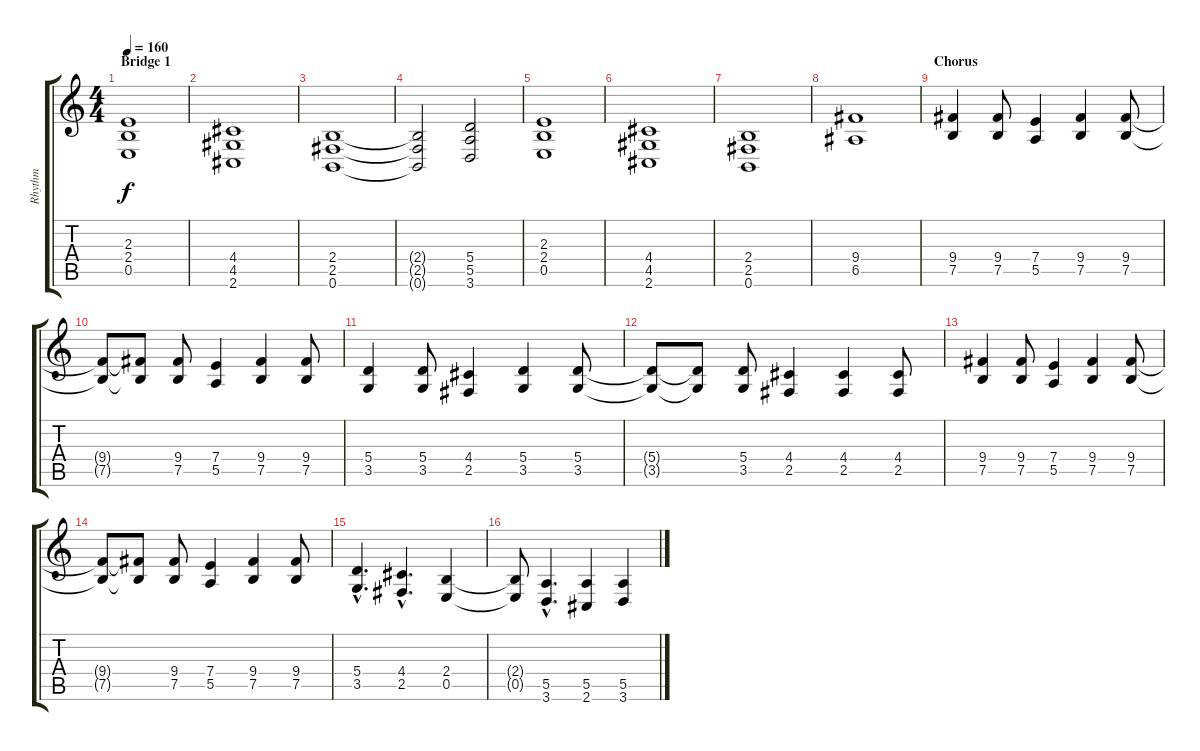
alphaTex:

\track ("Rhythm" "Rhythm") {instrument distortionguitar}
\staff {score tabs}
\tuning (B3 Gb3 D3 A2 E2 B1) {hide}
\ts (4 4)
\section ("" "Bridge 1")
\tempo 160
\clef g2
\ks c
(2.3 2.4 0.5).1{dy f} |
(4.4 4.5 2.6).1 |
(2.4 2.5 0.6).1 |
(2.4{t} 2.5{t} 0.6{t}).2 (5.4 5.5 3.6).2 |
(2.3 2.4 0.5).1 |
(4.4 4.5 2.6).1 |
(2.4 2.5 0.6).1 |
(9.4 6.5).1 |
\section ("" "Chorus")
(9.4 7.5).4 (9.4 7.5).8 (7.4 5.5).4 (9.4 7.5).4 (9.4 7.5).8 |
(9.4{t} 7.5{t}).8 (9.4{t} 7.5{t}).8 (9.4 7.5).8 (7.4 5.5).4 (9.4 7.5).4 (9.4 7.5).8 |
(5.4 3.5).4 (5.4 3.5).8 (4.4 2.5).4 (5.4 3.5).4 (5.4 3.5).8 |
(5.4{t} 3.5{t}).8 (5.4{t} 3.5{t}).8 (5.4 3.5).8 (4.4 2.5).4 (4.4 2.5).4 (4.4 2.5).8 |
(9.4 7.5).4 (9.4 7.5).8 (7.4 5.5).4 (9.4 7.5).4 (9.4 7.5).8 |
(9.4{t} 7.5{t}).8 (9.4{t} 7.5{t}).8 (9.4 7.5).8 (7.4 5.5).4 (9.4 7.5).4 (9.4 7.5).8 |
(5.4{hac} 3.5{hac}).4{d} (4.4{hac} 2.5{hac}).4{d} (2.4 0.5).4 |
(2.4{t} 0.5{t}).8 (5.5{hac} 3.6{hac}).4{d} (5.5 2.6).4 (5.5 3.6).4
